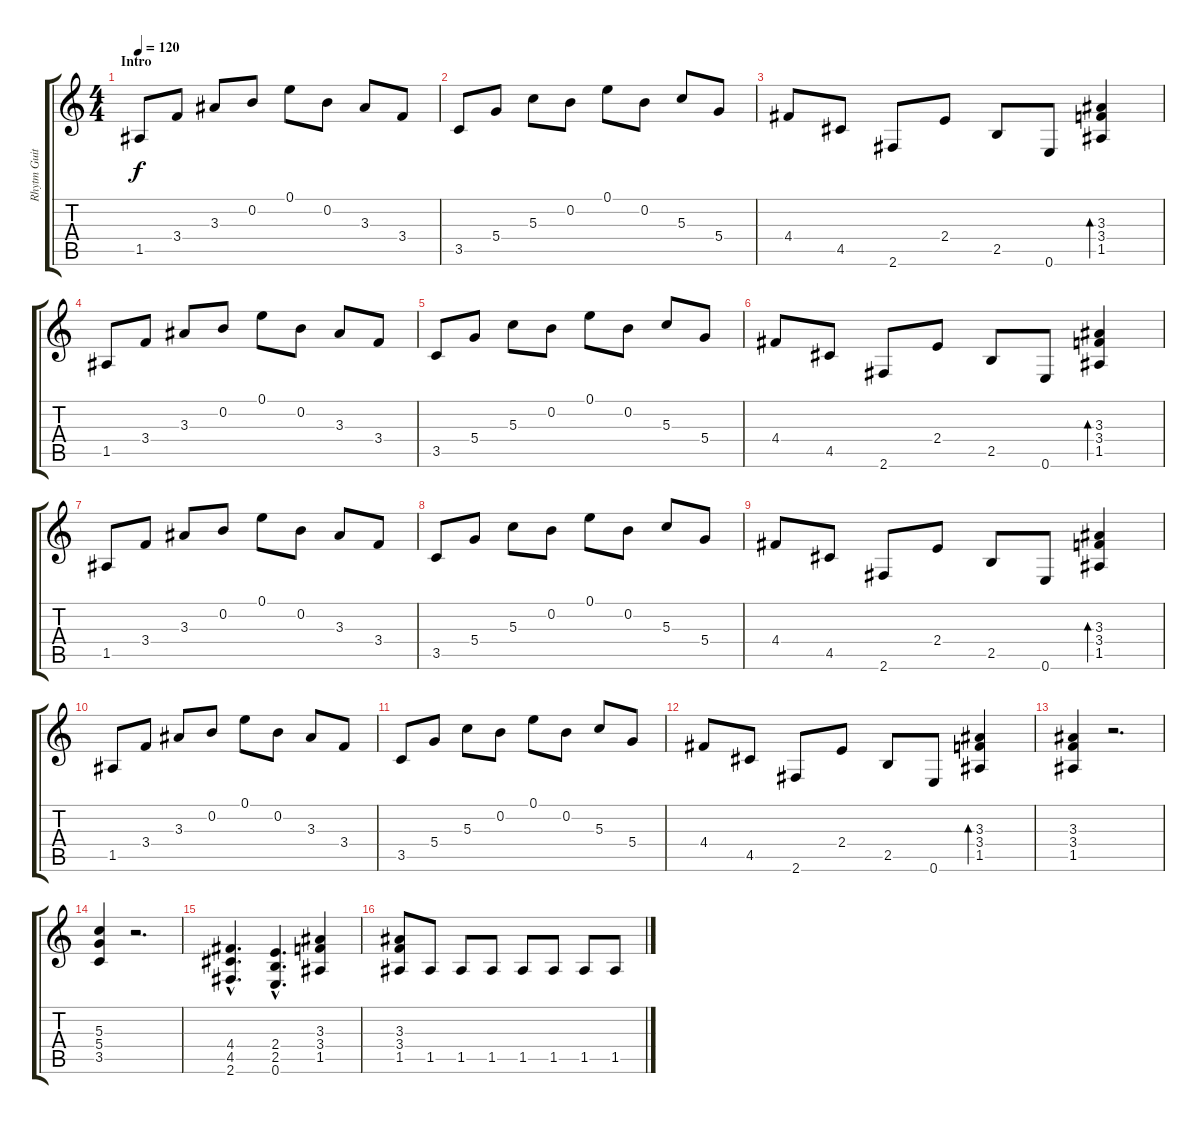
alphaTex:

\track ("Rhytm Guitar" "Rhytm Guit") {instrument distortionguitar}
\staff {score tabs}
\tuning (E4 B3 G3 D3 A2 E2) {hide}
\ts (4 4)
\section ("" "Intro")
\tempo 120
\clef g2
\ks c
1.5.8{dy f instrument acousticguitarsteel} 3.4.8 3.3.8 0.2.8 0.1.8 0.2.8 3.3.8 3.4.8 |
3.5.8 5.4.8 5.3.8 0.2.8 0.1.8 0.2.8 5.3.8 5.4.8 |
4.4.8 4.5.8 2.6.8 2.4.8 2.5.8 0.6.8 (3.3 3.4 1.5).4{bd 60} |
1.5.8 3.4.8 3.3.8 0.2.8 0.1.8 0.2.8 3.3.8 3.4.8 |
3.5.8 5.4.8 5.3.8 0.2.8 0.1.8 0.2.8 5.3.8 5.4.8 |
4.4.8 4.5.8 2.6.8 2.4.8 2.5.8 0.6.8 (3.3 3.4 1.5).4{bd 60} |
1.5.8 3.4.8 3.3.8 0.2.8 0.1.8 0.2.8 3.3.8 3.4.8 |
3.5.8 5.4.8 5.3.8 0.2.8 0.1.8 0.2.8 5.3.8 5.4.8 |
4.4.8 4.5.8 2.6.8 2.4.8 2.5.8 0.6.8 (3.3 3.4 1.5).4{bd 60} |
1.5.8 3.4.8 3.3.8 0.2.8 0.1.8 0.2.8 3.3.8 3.4.8 |
3.5.8 5.4.8 5.3.8 0.2.8 0.1.8 0.2.8 5.3.8 5.4.8 |
4.4.8 4.5.8 2.6.8 2.4.8 2.5.8 0.6.8 (3.3 3.4 1.5).4{bd 60} |
(3.3 3.4 1.5).4{instrument distortionguitar} r.2{d} |
(5.3 5.4 3.5).4 r.2{d} |
(4.4{hac} 4.5{hac} 2.6{hac}).4{d} (2.4{hac} 2.5{hac} 0.6{hac}).4{d} (3.3 3.4 1.5).4 |
(3.3 3.4 1.5).8 1.5.8 1.5.8 1.5.8 1.5.8 1.5.8 1.5.8 1.5.8
